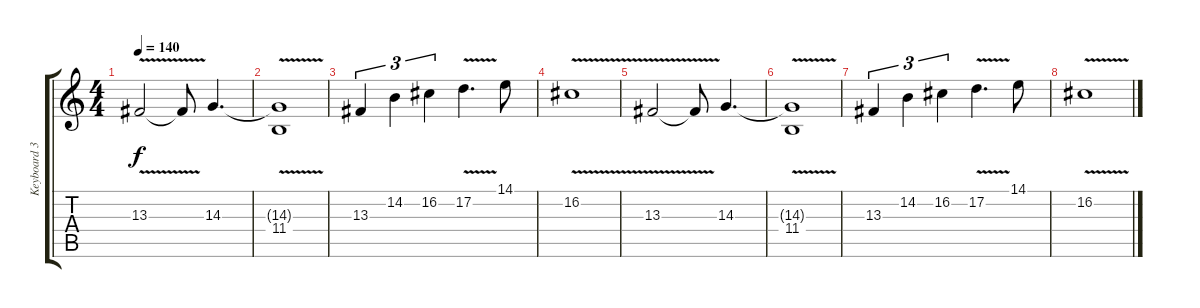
\track ("Keyboard 3" "Keyboard 3") {instrument pad4choir}
\staff {score tabs}
\tuning (D4 A3 F3 C3 G2 D2) {hide}
\ts (4 4)
\tempo 140
\clef g2
\ks c
13.3{v}.2{dy f} 13.3{v t}.8 14.3.4{d} |
(14.3{v t} 11.4{v}).1{volume 4} |
13.3.4{tu (3 2) volume 6} 14.2.4{tu (3 2)} 16.2.4{tu (3 2)} 17.2{v}.4{d} 14.1.8{volume 1} |
16.2{v}.1 |
13.3{v}.2 13.3{v t}.8 14.3.4{d} |
(14.3{v t} 11.4{v}).1{volume 4} |
13.3.4{tu (3 2) volume 6} 14.2.4{tu (3 2)} 16.2.4{tu (3 2)} 17.2{v}.4{d} 14.1.8{volume 1} |
16.2{v}.1
